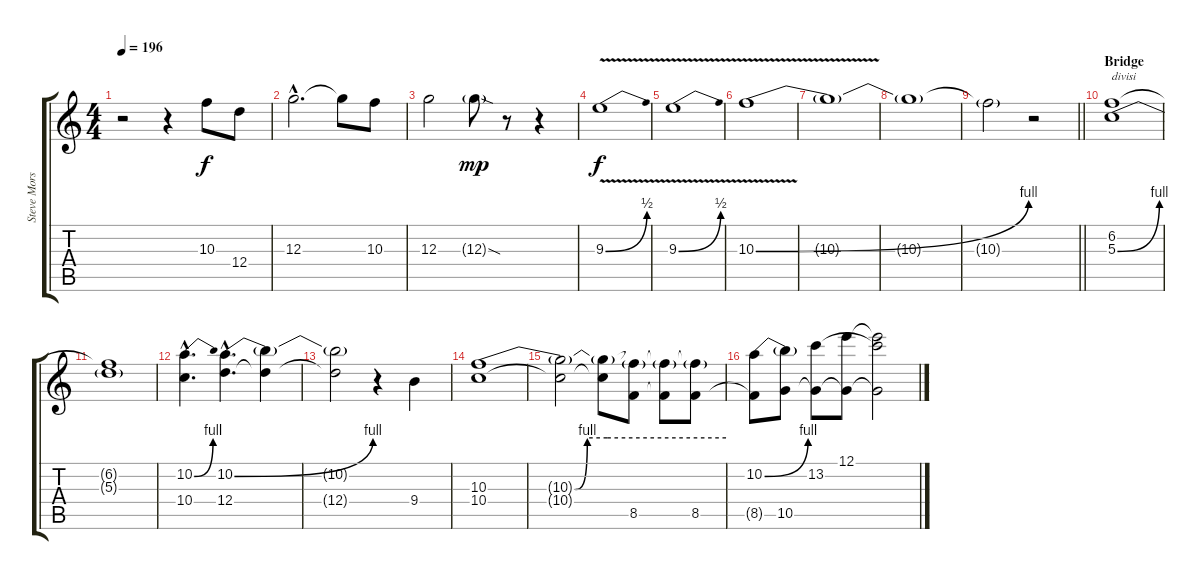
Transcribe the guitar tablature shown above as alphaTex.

\track ("Steve Morse" "Steve Mors") {instrument overdrivenguitar}
\staff {score tabs}
\tuning (E4 B3 G3 D3 A2 E2) {hide}
\ts (4 4)
\tempo 196
\clef g2
\ks c
r.2{dy mp} r.4 10.3.8{dy f} 12.4.8 |
12.3{hac}.2{d} 12.3{t}.8 10.3.8 |
12.3.2 12.3{sod g}.8{dy mp} r.8 r.4 |
9.3{be (bend 0 0 60 2) v}.1{dy f} |
9.3{be (bend 0 0 60 2) v}.1 |
10.3{be (bend 0 0 60 4) v}.1 |
10.3{t}.1 |
10.3{t}.1 |
\barLineRight lightlight
10.3{t}.2 r.2 |
\section ("" "Bridge")
(6.2 5.3{be (bend 0 0 60 4)}).1{txt "divisi"} |
(6.2{t} 5.3{t}).1 |
(10.2{be (bend 0 0 60 4) hac} 10.4{hac}).4{d} (10.2{be (bend 0 0 60 4) hac} 12.4{hac}).4{d} (10.2{t} 12.4{t}).4 |
(10.2{t} 12.4{t}).2 r.4 9.4.4 |
(10.3{be (custom 0 0 17 0 22 0 25 4 30 4 60 4)} 10.4).1 |
(10.3{t} 10.4{t}).2 (10.3{t} 10.4{t}).8 (10.3{t} 8.5).8 (10.3{t} 8.5{t}).8 (10.3{t} 8.5).8 |
(10.2{be (bend 0 0 60 4)} 8.5{t}).8 (10.2{t} 10.5).8 (13.2 10.5{t}).8 (12.1 10.5{t}).8 (12.1{t} 13.2{t} 10.5{t}).2
